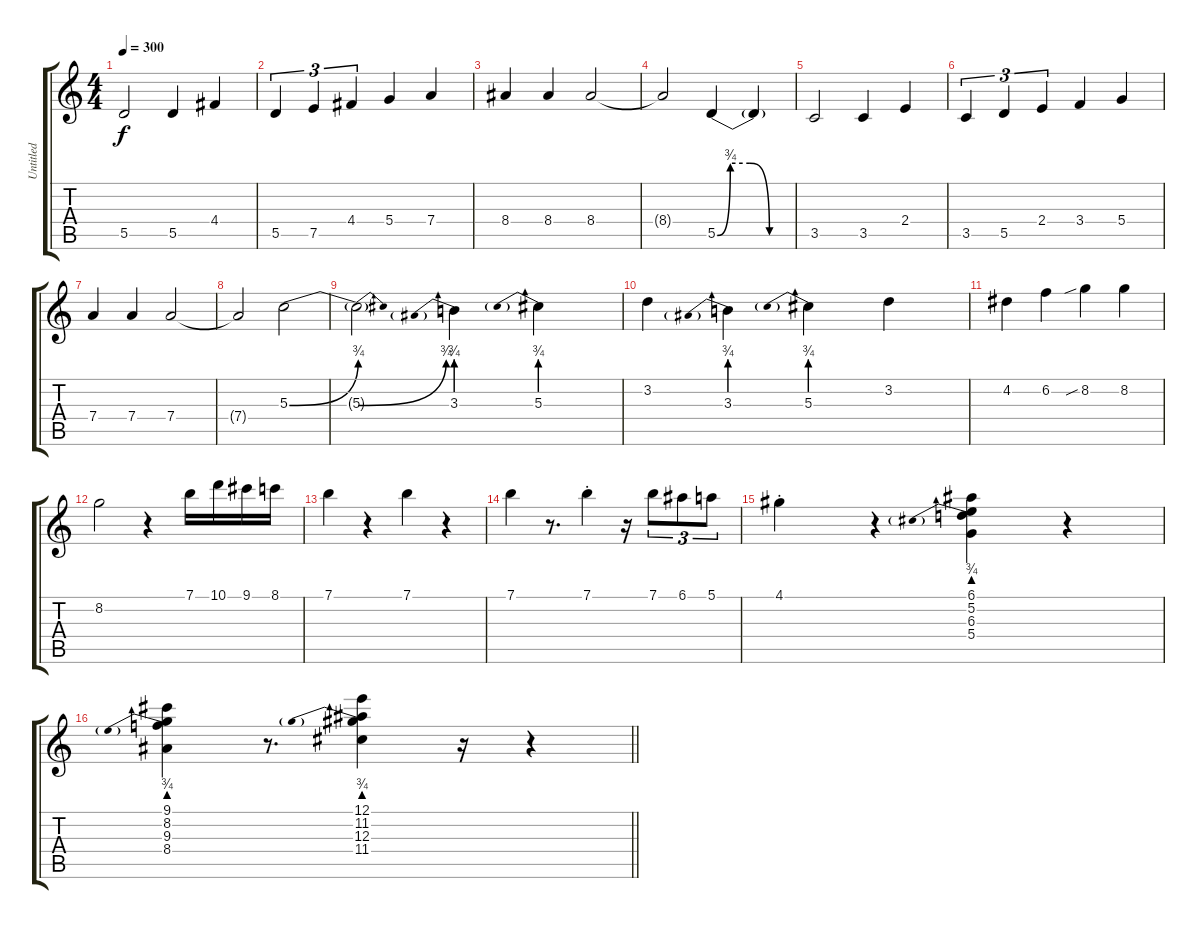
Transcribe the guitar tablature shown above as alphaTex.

\track ("Untitled" "Untitled") {instrument acousticguitarsteel}
\staff {score tabs}
\tuning (E4 B3 G3 D3 A2 E2) {hide}
\ts (4 4)
\tempo 300
\clef g2
\ks c
5.5.2{dy f} 5.5.4 4.4.4 |
5.5.4{tu (3 2)} 7.5.4{tu (3 2)} 4.4.4{tu (3 2)} 5.4.4 7.4.4 |
8.4.4 8.4.4 8.4.2 |
8.4{t}.2 5.5{be (custom 0 0 10 3 25 3 40 0 60 0)}.4 5.5{t}.4 |
3.5.2 3.5.4 2.4.4 |
3.5.4{tu (3 2)} 5.5.4{tu (3 2)} 2.4.4{tu (3 2)} 3.4.4 5.4.4 |
7.4.4 7.4.4 7.4.2 |
7.4{t}.2 5.3{be (bend 0 0 60 3)}.2 |
5.3{be (bend 0 0 60 3) t}.2 3.3{be (prebend 0 3 60 3)}.4 5.3{be (prebend 0 3 60 3)}.4 |
3.2.4 3.3{be (prebend 0 3 60 3)}.4 5.3{be (prebend 0 3 60 3)}.4 3.2.4 |
4.2.4 6.2.4 8.2{sib}.4 8.2.4 |
8.2.2 r.4 7.1.16 10.1.16 9.1.16 8.1.16 |
7.1.4 r.4 7.1.4 r.4 |
7.1.4 r.8{d} 7.1{st}.4 r.16 7.1.8{tu (3 2)} 6.1.8{tu (3 2)} 5.1.8{tu (3 2)} |
4.1{st}.4 r.4 (6.1 5.2 6.3{be (prebend 0 3 60 3)} 5.4).4 r.4 |
\barLineRight lightlight
(9.1 8.2 9.3{be (prebend 0 3 60 3)} 8.4).4 r.8{d} (12.1 11.2 12.3{be (prebend 0 3 60 3)} 11.4).4 r.16 r.4
